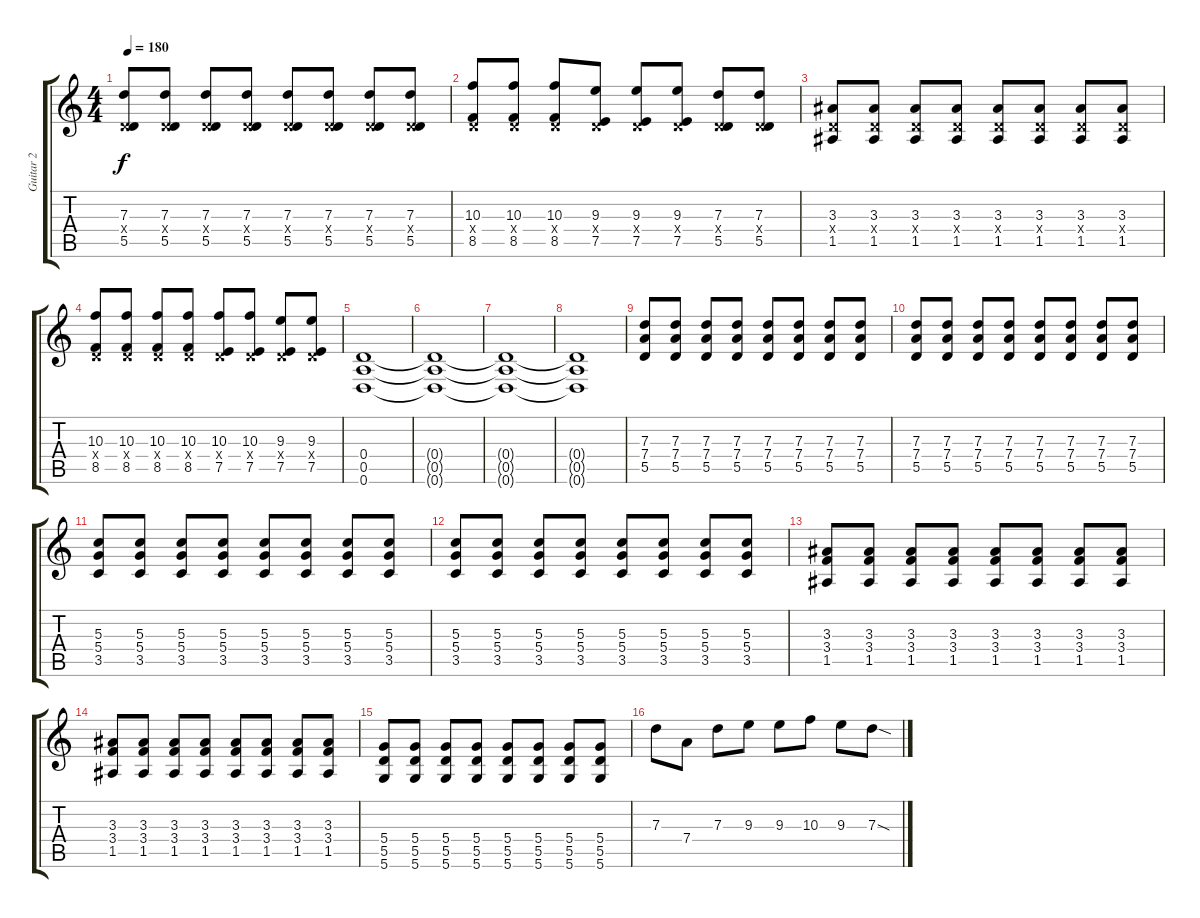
\track ("Guitar 2" "Guitar 2") {instrument distortionguitar}
\staff {score tabs}
\tuning (E4 B3 G3 D3 A2 D2) {hide}
\ts (4 4)
\tempo 180
\clef g2
\ks c
(7.3 0.4{x} 5.5).8{dy f} (7.3 0.4{x} 5.5).8 (7.3 0.4{x} 5.5).8 (7.3 0.4{x} 5.5).8 (7.3 0.4{x} 5.5).8 (7.3 0.4{x} 5.5).8 (7.3 0.4{x} 5.5).8 (7.3 0.4{x} 5.5).8 |
(10.3 0.4{x} 8.5).8 (10.3 0.4{x} 8.5).8 (10.3 0.4{x} 8.5).8 (9.3 0.4{x} 7.5).8 (9.3 0.4{x} 7.5).8 (9.3 0.4{x} 7.5).8 (7.3 0.4{x} 5.5).8 (7.3 0.4{x} 5.5).8 |
(3.3 0.4{x} 1.5).8 (3.3 0.4{x} 1.5).8 (3.3 0.4{x} 1.5).8 (3.3 0.4{x} 1.5).8 (3.3 0.4{x} 1.5).8 (3.3 0.4{x} 1.5).8 (3.3 0.4{x} 1.5).8 (3.3 0.4{x} 1.5).8 |
(10.3 0.4{x} 8.5).8 (10.3 0.4{x} 8.5).8 (10.3 0.4{x} 8.5).8 (10.3 0.4{x} 8.5).8 (10.3 0.4{x} 7.5).8 (10.3 0.4{x} 7.5).8 (9.3 0.4{x} 7.5).8 (9.3 0.4{x} 7.5).8 |
(0.4 0.5 0.6).1{volume 8} |
(0.4{t} 0.5{t} 0.6{t}).1 |
(0.4{t} 0.5{t} 0.6{t}).1 |
(0.4{t} 0.5{t} 0.6{t}).1 |
(7.3 7.4 5.5).8{volume 13} (7.3 7.4 5.5).8 (7.3 7.4 5.5).8 (7.3 7.4 5.5).8 (7.3 7.4 5.5).8 (7.3 7.4 5.5).8 (7.3 7.4 5.5).8 (7.3 7.4 5.5).8 |
(7.3 7.4 5.5).8 (7.3 7.4 5.5).8 (7.3 7.4 5.5).8 (7.3 7.4 5.5).8 (7.3 7.4 5.5).8 (7.3 7.4 5.5).8 (7.3 7.4 5.5).8 (7.3 7.4 5.5).8 |
(5.3 5.4 3.5).8 (5.3 5.4 3.5).8 (5.3 5.4 3.5).8 (5.3 5.4 3.5).8 (5.3 5.4 3.5).8 (5.3 5.4 3.5).8 (5.3 5.4 3.5).8 (5.3 5.4 3.5).8 |
(5.3 5.4 3.5).8 (5.3 5.4 3.5).8 (5.3 5.4 3.5).8 (5.3 5.4 3.5).8 (5.3 5.4 3.5).8 (5.3 5.4 3.5).8 (5.3 5.4 3.5).8 (5.3 5.4 3.5).8 |
(3.3 3.4 1.5).8 (3.3 3.4 1.5).8 (3.3 3.4 1.5).8 (3.3 3.4 1.5).8 (3.3 3.4 1.5).8 (3.3 3.4 1.5).8 (3.3 3.4 1.5).8 (3.3 3.4 1.5).8 |
(3.3 3.4 1.5).8 (3.3 3.4 1.5).8 (3.3 3.4 1.5).8 (3.3 3.4 1.5).8 (3.3 3.4 1.5).8 (3.3 3.4 1.5).8 (3.3 3.4 1.5).8 (3.3 3.4 1.5).8 |
(5.4 5.5 5.6).8 (5.4 5.5 5.6).8 (5.4 5.5 5.6).8 (5.4 5.5 5.6).8 (5.4 5.5 5.6).8 (5.4 5.5 5.6).8 (5.4 5.5 5.6).8 (5.4 5.5 5.6).8 |
7.3.8 7.4.8 7.3.8 9.3.8 9.3.8 10.3.8 9.3.8 7.3{sod}.8
